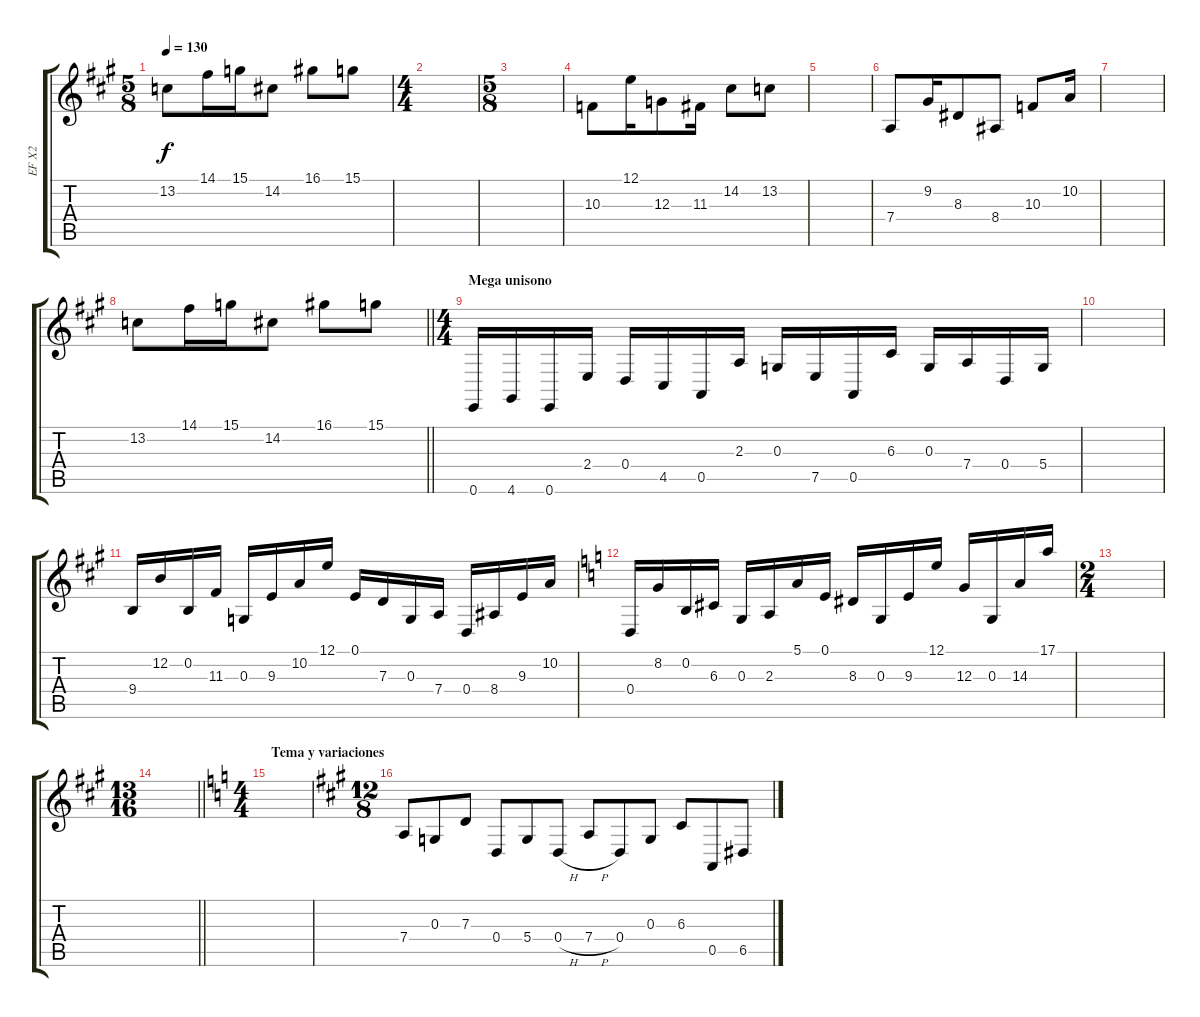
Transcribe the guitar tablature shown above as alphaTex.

\track ("EF X2" "EF X2") {instrument fx1rain}
\staff {score tabs}
\tuning (E4 B3 G3 D3 A2 E2) {hide}
\ts (5 8)
\tempo 130
\clef g2
\ks a
13.2.8{dy f} 14.1.16 15.1.16 14.2.8 16.1.8 15.1.8 |
\ts (4 4)
|
\ts (5 8)
|
10.3.8 12.1.16 12.3.8 11.3.16 14.2.8 13.2.8 |
|
7.4.8 9.2.16 8.3.8 8.4.8 10.3.8 10.2.16 |
|
\barLineRight lightlight
13.2.8 14.1.16 15.1.16 14.2.8 16.1.8 15.1.8 |
\ts (4 4)
\section ("" "Mega unisono")
0.6.16 4.6.16 0.6.16 2.4.16 0.4.16 4.5.16 0.5.16 2.3.16 0.3.16 7.5.16 0.5.16 6.3.16 0.3.16 7.4.16 0.4.16 5.4.16 |
|
9.4.16 12.2.16 0.2.16 11.3.16 0.3.16 9.3.16 10.2.16 12.1.16 0.1.16 7.3.16 0.3.16 7.4.16 0.4.16 8.4.16 9.3.16 10.2.16 |
\ks c
0.4.16 8.2.16 0.2.16 6.3.16 0.3.16 2.3.16 5.1.16 0.1.16 8.3.16 0.3.16 9.3.16 12.1.16 12.3.16 0.3.16 14.3.16 17.1.16 |
\ts (2 4)
|
\ts (13 16)
\barLineRight lightlight
\ks a
|
\ts (4 4)
\section ("" "Tema y variaciones")
\ks c
|
\ts (12 8)
\ks a
7.4.8 0.3.8 7.3.8 0.4.8 5.4.8 0.4{h}.8 7.4{h}.8 0.4.8 0.3.8 6.3.8 0.5.8 6.5.8
